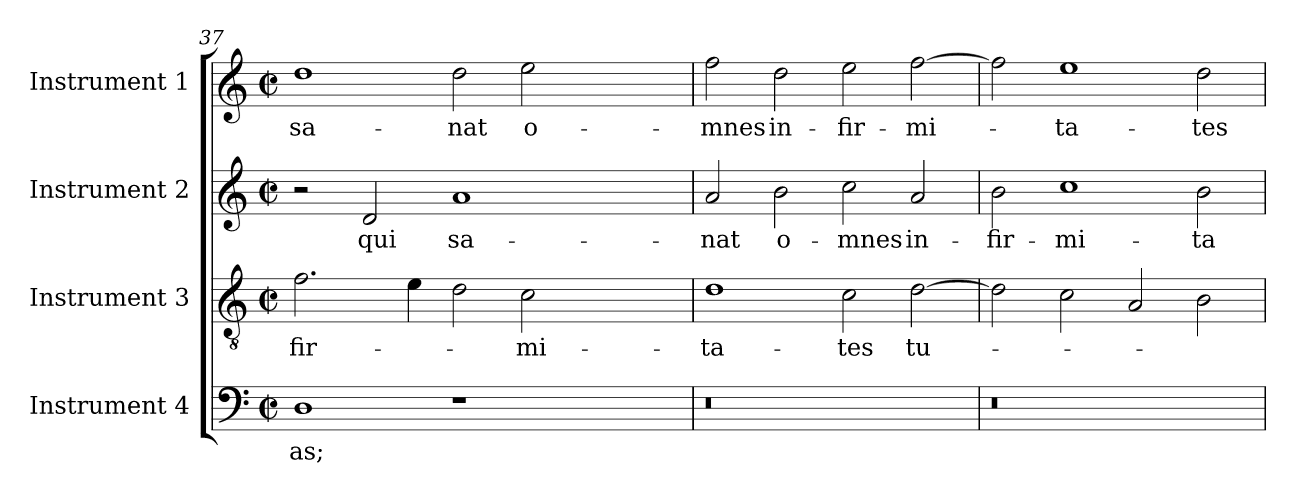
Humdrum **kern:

**kern	**text	**kern	**text	**kern	**text	**kern	**text
*part4	*part4	*part3	*part3	*part2	*part2	*part1	*part1
*staff4	*staff4	*staff3	*staff3	*staff2	*staff2	*staff1	*staff1
*I"Instrument 4	*	*I"Instrument 3	*	*I"Instrument 2	*	*I"Instrument 1	*
*clefF4	*	*clefGv2	*	*clefG2	*	*clefG2	*
*M2/2	*	*M2/2	*	*M2/2	*	*M2/2	*
*met(c|)	*	*met(c|)	*	*met(c|)	*	*met(c|)	*
=37	=37	=37	=37	=37	=37	=37	=37
!	!LO:LY:b:cj	!	!LO:LY:b:cj	!	!	!	!LO:LY:b:cj
1D	-as;	2.f\	-fir-	2r	.	1dd	sa-
!	!	!	!	!	!LO:LY:b:cj	!	!
.	.	.	.	2d/	qui	.	.
.	.	4e\	.	.	.	.	.
!LO:N:vis=1	!	!	!	!	!LO:LY:b:cj	!	!LO:LY:b:cj
0r	.	2d\	.	1a	sa-	2dd\	-nat
!	!	!	!LO:LY:b:cj	!	!	!	!LO:LY:b:cj
.	.	2c\	-mi-	.	.	2ee\	o-
.	.	1ryy	.	1ryy	.	1ryy	.
!!LO:PB:g=z
=38	=38	=38	=38	=38	=38	=38	=38
!	!	!	!LO:LY:b:cj	!	!LO:LY:b:cj	!	!LO:LY:b:cj
0r	.	1d	-ta-	2a/	-nat	2ff\	-mnes
!	!	!	!	!	!LO:LY:b	!	!LO:LY:b:cj
.	.	.	.	2b\	o-	2dd\	in-
!	!	!	!LO:LY:b:cj	!	!LO:LY:b:cj	!	!LO:LY:b:cj
.	.	2c\	-tes	2cc\	-mnes	2ee\	-fir-
!	!	!	!LO:LY:b:cj	!	!LO:LY:b:cj	!	!LO:LY:b:cj
.	.	[>2d\	tu-	2a/	in-	[>2ff\	-mi-
=39	=39	=39	=39	=39	=39	=39	=39
!	!	!	!	!	!LO:LY:b:cj	!	!
0r	.	2d\]	.	2b\	-fir-	2ff\]	.
!	!	!	!	!	!LO:LY:b:cj	!	!LO:LY:b:cj
.	.	2c\	.	1cc	-mi-	1ee	-ta-
.	.	2A/	.	.	.	.	.
!	!	!	!	!	!LO:LY:b:cj	!	!LO:LY:b:cj
.	.	2B\	.	2b\	-ta-	2dd\	-tes
=	=	=	=	=	=	=	=
*-	*-	*-	*-	*-	*-	*-	*-
